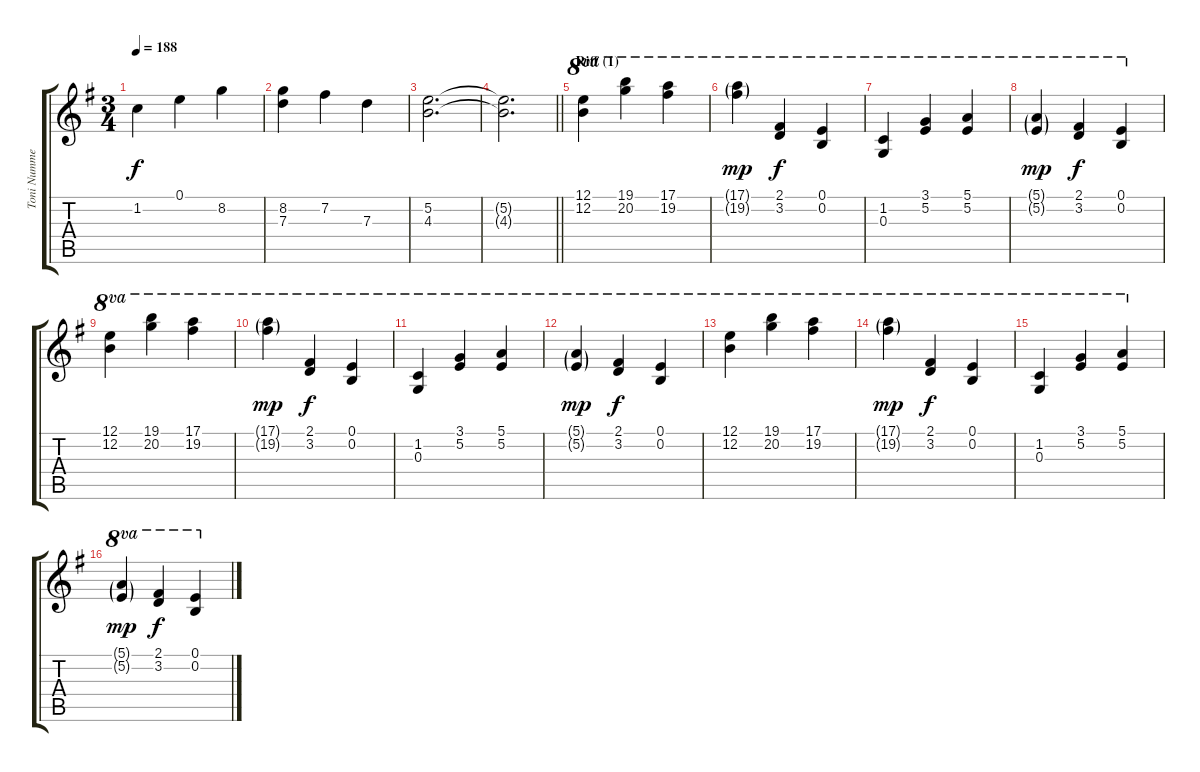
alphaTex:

\track ("Toni Nummelin (piano)" "Toni Numme") {instrument acousticgrandpiano}
\staff {score tabs}
\tuning (E5 B4 G4 D4 A3 E3) {hide}
\ts (3 4)
\tempo 188
\clef g2
\ks eminor
1.2.4{dy f} 0.1.4 8.2.4 |
(8.2 7.3).4 7.2.4 7.3.4 |
(5.2 4.3).2{d} |
\barLineRight lightlight
(5.2{t} 4.3{t}).2{d} |
\section ("" "Riff (1)")
(12.1 12.2).4{ot 8va} (19.1 20.2).4{ot 8va} (17.1 19.2).4{ot 8va} |
(17.1{g} 19.2{g}).4{ot 8va dy mp} (2.1 3.2).4{ot 8va dy f} (0.1 0.2).4{ot 8va} |
(1.2 0.3).4{ot 8va} (3.1 5.2).4{ot 8va} (5.1 5.2).4{ot 8va} |
(5.1{g} 5.2{g}).4{ot 8va dy mp} (2.1 3.2).4{ot 8va dy f} (0.1 0.2).4{ot 8va} |
(12.1 12.2).4{ot 8va} (19.1 20.2).4{ot 8va} (17.1 19.2).4{ot 8va} |
(17.1{g} 19.2{g}).4{ot 8va dy mp} (2.1 3.2).4{ot 8va dy f} (0.1 0.2).4{ot 8va} |
(1.2 0.3).4{ot 8va} (3.1 5.2).4{ot 8va} (5.1 5.2).4{ot 8va} |
(5.1{g} 5.2{g}).4{ot 8va dy mp} (2.1 3.2).4{ot 8va dy f} (0.1 0.2).4{ot 8va} |
(12.1 12.2).4{ot 8va} (19.1 20.2).4{ot 8va} (17.1 19.2).4{ot 8va} |
(17.1{g} 19.2{g}).4{ot 8va dy mp} (2.1 3.2).4{ot 8va dy f} (0.1 0.2).4{ot 8va} |
(1.2 0.3).4{ot 8va} (3.1 5.2).4{ot 8va} (5.1 5.2).4{ot 8va} |
(5.1{g} 5.2{g}).4{ot 8va dy mp} (2.1 3.2).4{ot 8va dy f} (0.1 0.2).4{ot 8va}
